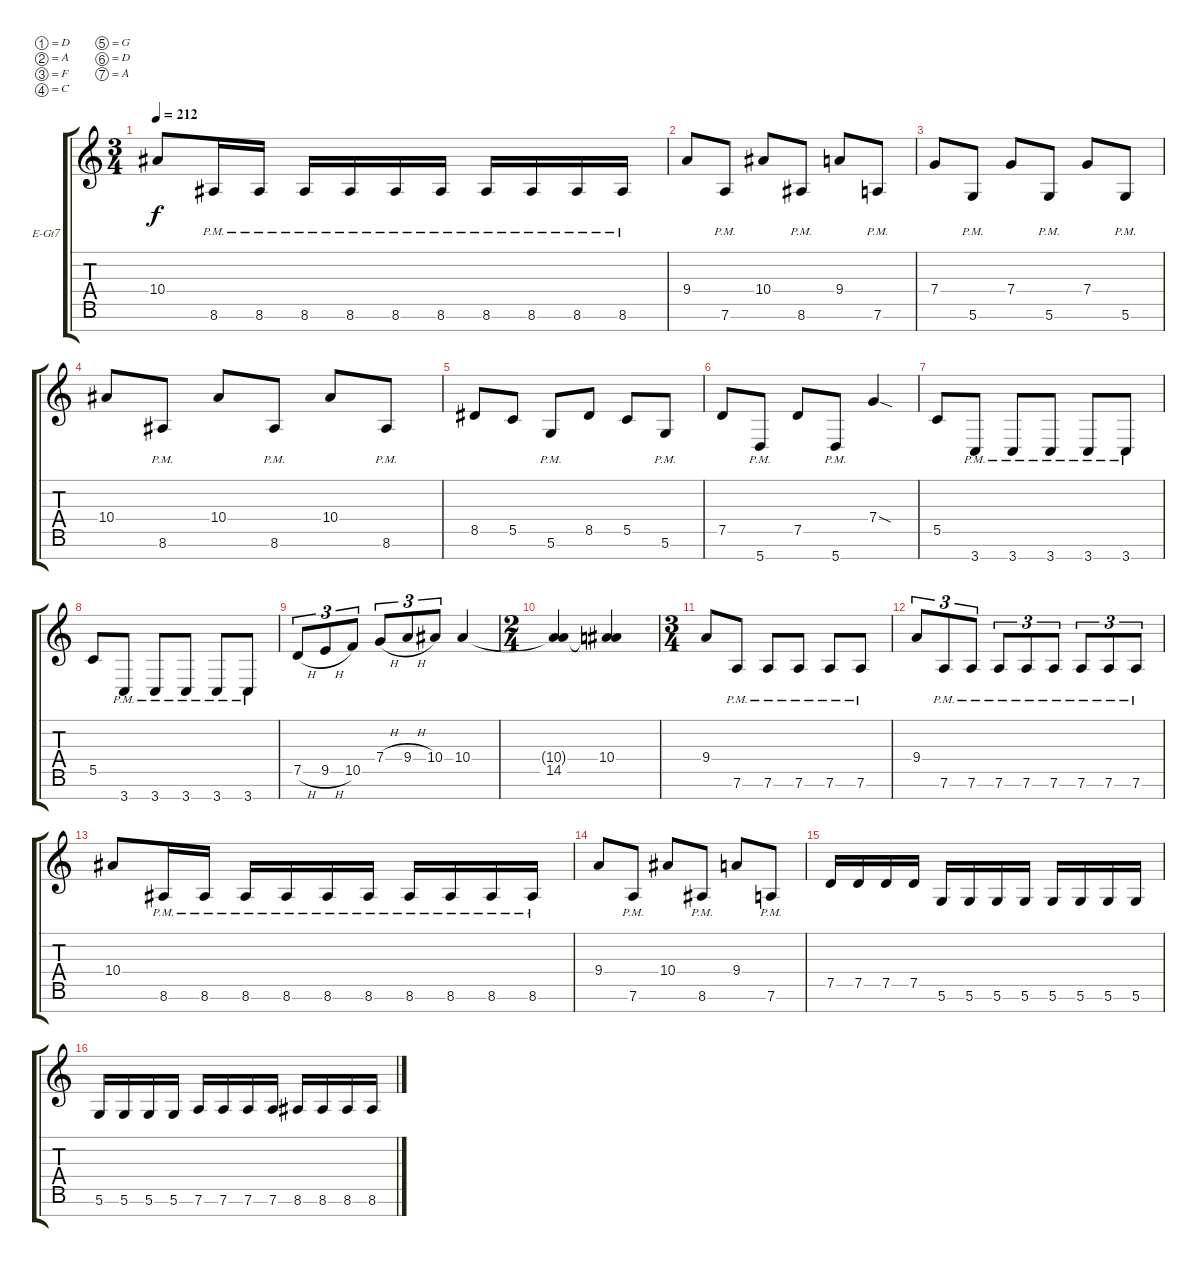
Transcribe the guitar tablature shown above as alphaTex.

\bracketExtendMode groupsimilarinstruments
\firstSystemTrackNameOrientation horizontal
\otherSystemsTrackNameOrientation horizontal
\track ("Simon Girard" "E-Gt7") {instrument distortionguitar}
\staff {score tabs}
\tuning (D4 A3 F3 C3 G2 D2 A1)
\ts (3 4)
\tempo 212
\clef g2
\ks c
10.4.8{dy f} 8.6{pm}.16 8.6{pm}.16 8.6{pm}.16 8.6{pm}.16 8.6{pm}.16 8.6{pm}.16 8.6{pm}.16 8.6{pm}.16 8.6{pm}.16 8.6{pm}.16 |
9.4.8 7.6{pm}.8 10.4.8 8.6{pm}.8 9.4.8 7.6{pm}.8 |
7.4.8 5.6{pm}.8 7.4.8 5.6{pm}.8 7.4.8 5.6{pm}.8 |
10.4.8 8.6{pm}.8 10.4.8 8.6{pm}.8 10.4.8 8.6{pm}.8 |
8.5.8 5.5.8 5.6{pm}.8 8.5.8 5.5.8 5.6{pm}.8 |
7.5.8 5.7{pm}.8 7.5.8 5.7{pm}.8 7.4{sod}.4 |
5.5.8 3.7{pm}.8 3.7{pm}.8 3.7{pm}.8 3.7{pm}.8 3.7{pm}.8 |
5.5.8 3.7{pm}.8 3.7{pm}.8 3.7{pm}.8 3.7{pm}.8 3.7{pm}.8 |
7.5{h}.8{tu (3 2)} 9.5{h}.8{tu (3 2)} 10.5.8{tu (3 2)} 7.4{h}.8{tu (3 2)} 9.4{h}.8{tu (3 2)} 10.4.8{tu (3 2)} 10.4.4 |
\ts (2 4)
\beaming (8 2 2)
(10.4{t} 14.5).4 (10.4 14.5{t}).4 |
\ts (3 4)
\beaming (8 2 2 2)
9.4.8 7.6{pm}.8 7.6{pm}.8 7.6{pm}.8 7.6{pm}.8 7.6{pm}.8 |
9.4.8{tu (3 2)} 7.6{pm}.8{tu (3 2)} 7.6{pm}.8{tu (3 2)} 7.6{pm}.8{tu (3 2)} 7.6{pm}.8{tu (3 2)} 7.6{pm}.8{tu (3 2)} 7.6{pm}.8{tu (3 2)} 7.6{pm}.8{tu (3 2)} 7.6{pm}.8{tu (3 2)} |
10.4.8 8.6{pm}.16 8.6{pm}.16 8.6{pm}.16 8.6{pm}.16 8.6{pm}.16 8.6{pm}.16 8.6{pm}.16 8.6{pm}.16 8.6{pm}.16 8.6{pm}.16 |
9.4.8 7.6{pm}.8 10.4.8 8.6{pm}.8 9.4.8 7.6{pm}.8 |
7.5.16 7.5.16 7.5.16 7.5.16 5.6.16 5.6.16 5.6.16 5.6.16 5.6.16 5.6.16 5.6.16 5.6.16 |
5.6.16 5.6.16 5.6.16 5.6.16 7.6.16 7.6.16 7.6.16 7.6.16 8.6.16 8.6.16 8.6.16 8.6.16
